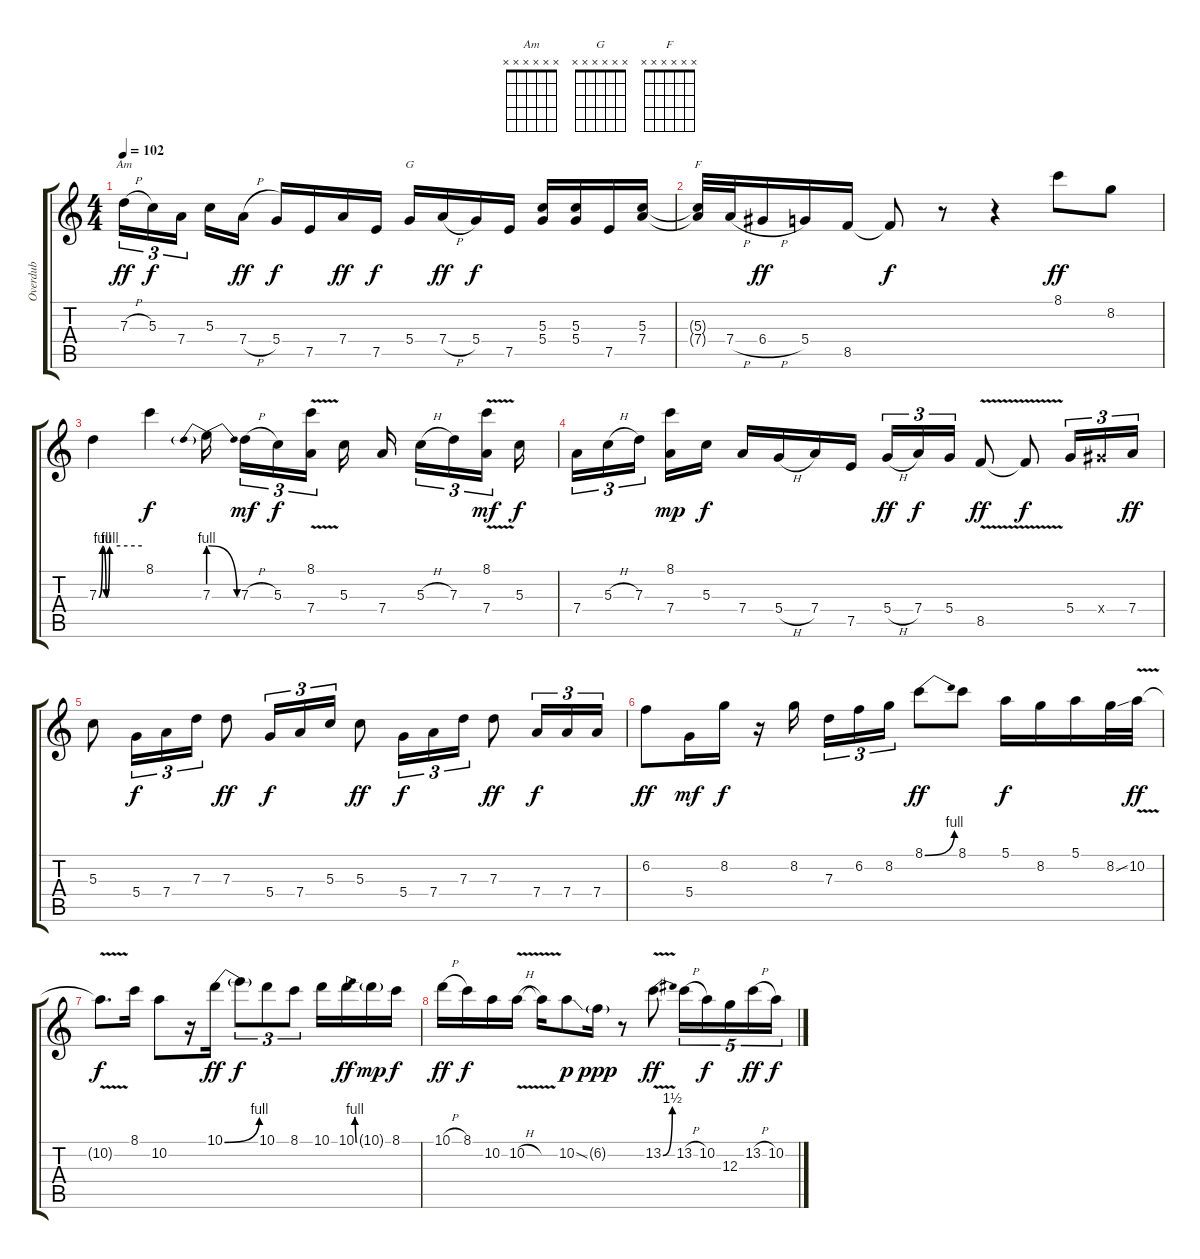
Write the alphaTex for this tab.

\track ("Overdub" "Overdub") {instrument fretlessbass}
\staff {score tabs}
\tuning (E4 B3 G3 D3 A2 E2) {hide}
\chord ("Am" x x x x x x)
\chord ("G" x x x x x x)
\chord ("F" x x x x x x)
\ts (4 4)
\tempo 102
\clef g2
\ks c
7.3{h}.16{tu (3 2) ch "Am" dy ff} 5.3.16{tu (3 2) dy f} 7.4.16{tu (3 2) beam splitsecondary} 5.3.16 7.4{h}.16{dy ff} 5.4.16{dy f} 7.5.16 7.4.16{dy ff} 7.5.16{dy f} 5.4.16{ch "G"} 7.4{h}.16{dy ff} 5.4.16{dy f} 7.5.16 (5.3 5.4).16 (5.3 5.4).16 7.5.16 (5.3 7.4).16 |
(5.3{t} 7.4{t}).32{ch "F"} 7.4{h}.32 6.4{h}.16{dy ff} 5.4.16 8.5.16 8.5{t}.8{dy f} r.8 r.4 8.1.8{dy ff} 8.2.8 |
7.3{be (custom 0 0 5 4 10 0 15 4 60 4)}.4 8.1.4{dy f} 7.3{be (prebendrelease 0 4 60 0)}.16{beam splitsecondary} 7.3{h}.16{tu (3 2) dy mf} 5.3.16{tu (3 2) dy f} (8.1{v} 7.4{v}).16{tu (3 2) beam splitsecondary} 5.3.16 7.4.16{beam splitsecondary} 5.3{h}.16{tu (3 2)} 7.3.16{tu (3 2)} (8.1{v} 7.4{v}).16{tu (3 2) dy mf beam splitsecondary} 5.3.16{dy f} |
7.4.16{tu (3 2)} 5.3{h}.16{tu (3 2)} 7.3.16{tu (3 2) beam splitsecondary} (8.1 7.4).16{dy mp} 5.3.16{dy f} 7.4.16 5.4{h}.16 7.4.16 7.5.16 5.4{h}.16{tu (3 2) dy ff} 7.4.16{tu (3 2) dy f} 5.4.16{tu (3 2)} 8.5{v}.8{dy ff} 8.5{t}.8{dy f} 5.4.16{tu (3 2)} 6.4{x}.16{tu (3 2)} 7.4.16{tu (3 2) dy ff} |
5.3.8 5.4.16{tu (3 2) dy f} 7.4.16{tu (3 2)} 7.3.16{tu (3 2)} 7.3.8{dy ff} 5.4.16{tu (3 2) dy f} 7.4.16{tu (3 2)} 5.3.16{tu (3 2)} 5.3.8{dy ff} 5.4.16{tu (3 2) dy f} 7.4.16{tu (3 2)} 7.3.16{tu (3 2)} 7.3.8{dy ff} 7.4.16{tu (3 2) dy f} 7.4.16{tu (3 2)} 7.4.16{tu (3 2)} |
6.2.8{dy ff} 5.4.16{dy mf} 8.2.16{dy f} r.16 8.2.16{beam splitsecondary} 7.3.16{tu (3 2)} 6.2.16{tu (3 2)} 8.2.16{tu (3 2)} 8.1{be (bend 0 0 60 4)}.8{dy ff} 8.1.8 5.1.16{dy f} 8.2.16 5.1.16 8.2{ss}.32 10.2{v}.32{dy ff} |
10.2{t}.8{d dy f} 8.1.16 10.2.8 r.16 10.1{be (bend 0 0 60 4)}.16{dy ff} 10.1{t}.8{tu (3 2) dy f} 10.1.8{tu (3 2)} 8.1.8{tu (3 2)} 10.1.16 10.1{be (bend 0 0 60 4)}.16{dy ff} 10.1{g}.16{dy mp} 8.1.16{dy f} |
10.1{h}.16{dy ff} 8.1.16{dy f} 10.2.16 10.2{v h}.16 10.2{t}.16 10.2{ss}.8{dy p} 6.2{g}.16{dy ppp} r.8 13.2{be (bend 0 0 60 6) v}.8{dy ff} 13.2{h}.16{tu (5 4)} 10.2.16{tu (5 4) dy f} 12.3.16{tu (5 4)} 13.2{h}.16{tu (5 4) dy ff} 10.2.16{tu (5 4) dy f}
